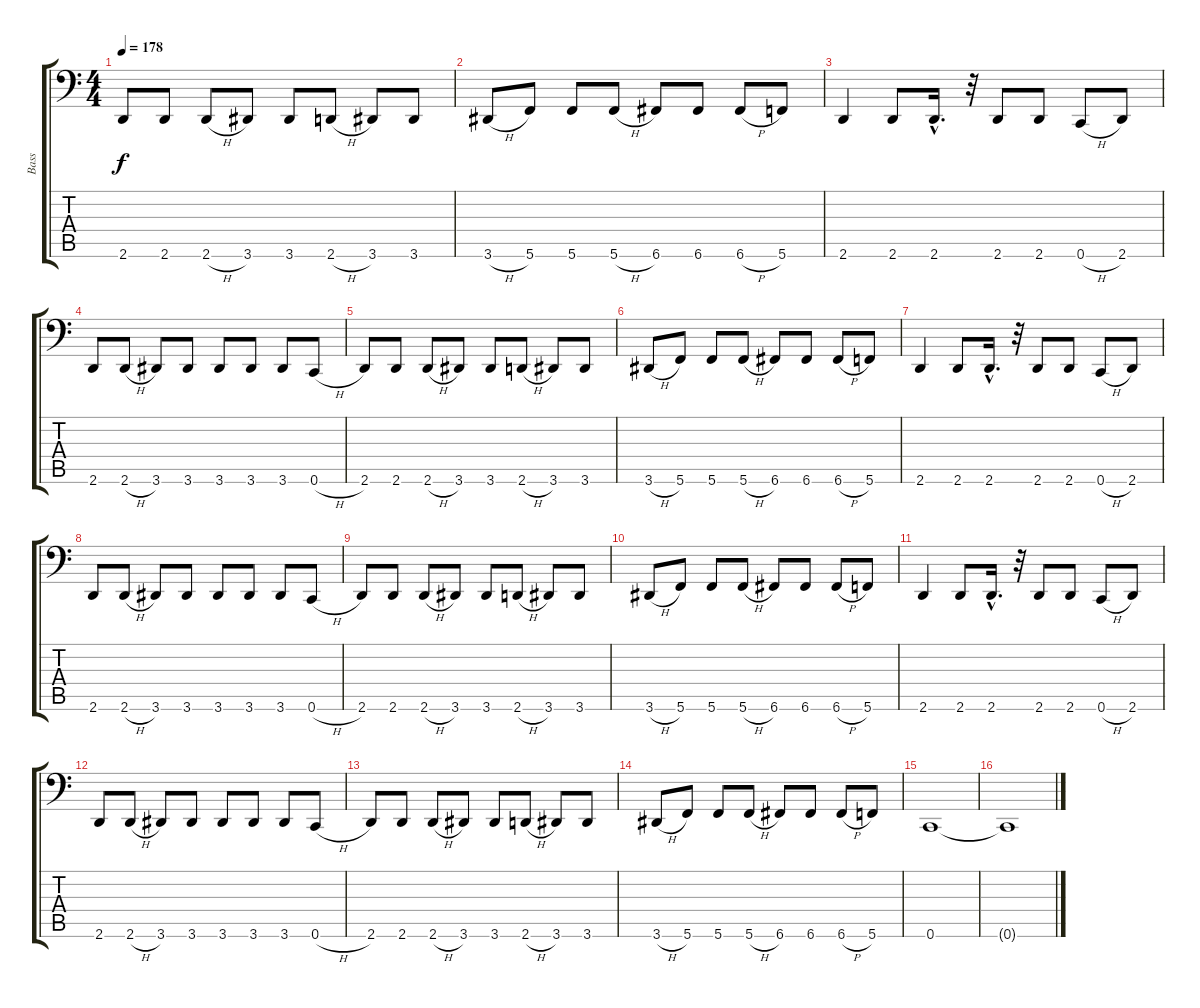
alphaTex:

\track ("Bass" "Bass") {instrument electricbasspick}
\staff {score tabs}
\tuning (D3 A2 F2 C2 G1 C1) {hide}
\ts (4 4)
\tempo 178
\clef f4
\ks c
2.6.8{dy f} 2.6.8 2.6{h}.8 3.6.8 3.6.8 2.6{h}.8 3.6.8 3.6.8 |
3.6{h}.8 5.6.8 5.6.8 5.6{h}.8 6.6.8 6.6.8 6.6{h}.8 5.6.8 |
2.6.4 2.6.8 2.6{hac}.16{d} r.32 2.6.8 2.6.8 0.6{h}.8 2.6.8 |
2.6.8 2.6{h}.8 3.6.8 3.6.8 3.6.8 3.6.8 3.6.8 0.6{h}.8 |
2.6.8 2.6.8 2.6{h}.8 3.6.8 3.6.8 2.6{h}.8 3.6.8 3.6.8 |
3.6{h}.8 5.6.8 5.6.8 5.6{h}.8 6.6.8 6.6.8 6.6{h}.8 5.6.8 |
2.6.4 2.6.8 2.6{hac}.16{d} r.32 2.6.8 2.6.8 0.6{h}.8 2.6.8 |
2.6.8 2.6{h}.8 3.6.8 3.6.8 3.6.8 3.6.8 3.6.8 0.6{h}.8 |
2.6.8 2.6.8 2.6{h}.8 3.6.8 3.6.8 2.6{h}.8 3.6.8 3.6.8 |
3.6{h}.8 5.6.8 5.6.8 5.6{h}.8 6.6.8 6.6.8 6.6{h}.8 5.6.8 |
2.6.4 2.6.8 2.6{hac}.16{d} r.32 2.6.8 2.6.8 0.6{h}.8 2.6.8 |
2.6.8 2.6{h}.8 3.6.8 3.6.8 3.6.8 3.6.8 3.6.8 0.6{h}.8 |
2.6.8 2.6.8 2.6{h}.8 3.6.8 3.6.8 2.6{h}.8 3.6.8 3.6.8 |
3.6{h}.8 5.6.8 5.6.8 5.6{h}.8 6.6.8 6.6.8 6.6{h}.8 5.6.8 |
0.6.1 |
0.6{t}.1
